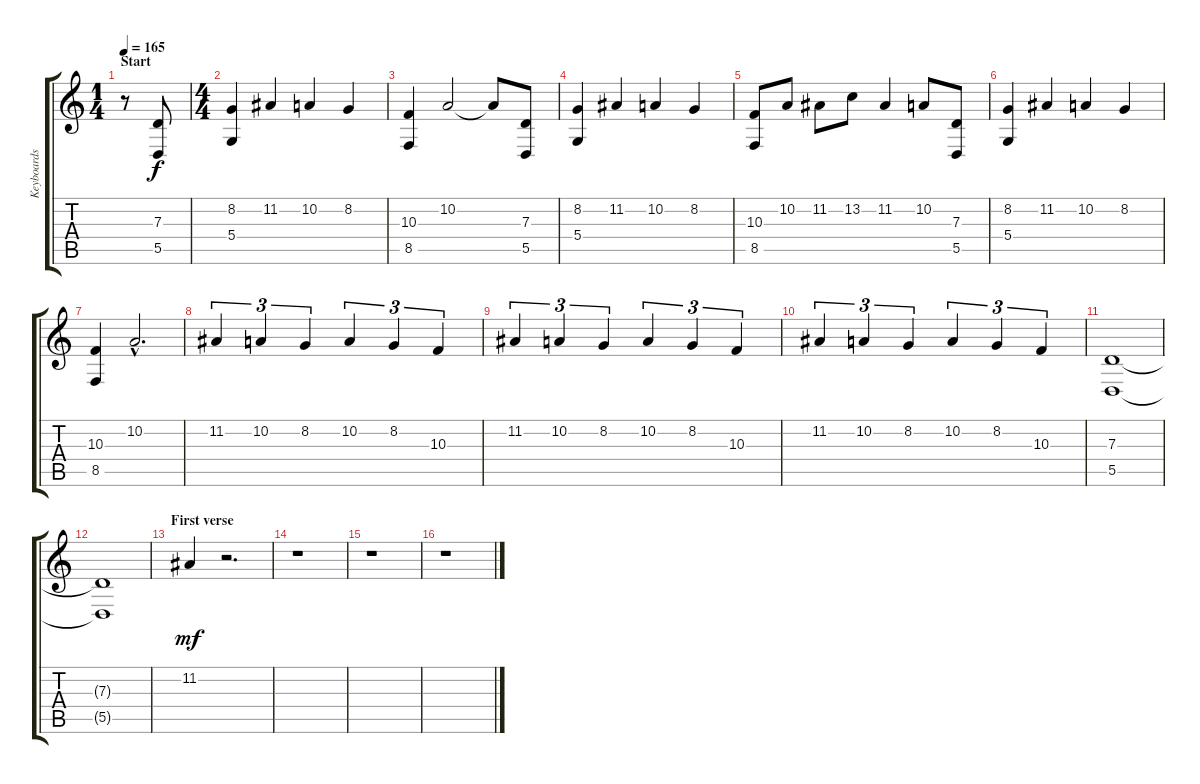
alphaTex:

\track ("Keyboards" "Keyboards") {instrument harpsichord}
\staff {score tabs}
\tuning (E4 B3 G3 D3 A2 E2) {hide}
\ts (1 4)
\section ("" "Start")
\tempo 165
\clef g2
\ks c
r.8{dy f instrument harpsichord} (7.3 5.5).8 |
\ts (4 4)
(8.2 5.4).4 11.2.4 10.2.4 8.2.4 |
(10.3 8.5).4 10.2.2 10.2{t}.8 (7.3 5.5).8 |
(8.2 5.4).4 11.2.4 10.2.4 8.2.4 |
(10.3 8.5).8 10.2.8 11.2.8 13.2.8 11.2.4 10.2.8 (7.3 5.5).8 |
(8.2 5.4).4 11.2.4 10.2.4 8.2.4 |
(10.3 8.5).4 10.2{hac}.2{d} |
11.2.4{tu (3 2)} 10.2.4{tu (3 2)} 8.2.4{tu (3 2)} 10.2.4{tu (3 2)} 8.2.4{tu (3 2)} 10.3.4{tu (3 2)} |
11.2.4{tu (3 2)} 10.2.4{tu (3 2)} 8.2.4{tu (3 2)} 10.2.4{tu (3 2)} 8.2.4{tu (3 2)} 10.3.4{tu (3 2)} |
11.2.4{tu (3 2)} 10.2.4{tu (3 2)} 8.2.4{tu (3 2)} 10.2.4{tu (3 2)} 8.2.4{tu (3 2)} 10.3.4{tu (3 2)} |
(7.3 5.5).1 |
(7.3{t} 5.5{t}).1 |
\section ("" "First verse")
11.2.4{dy mf} r.2{d} |
r.1 |
r.1 |
r.1
